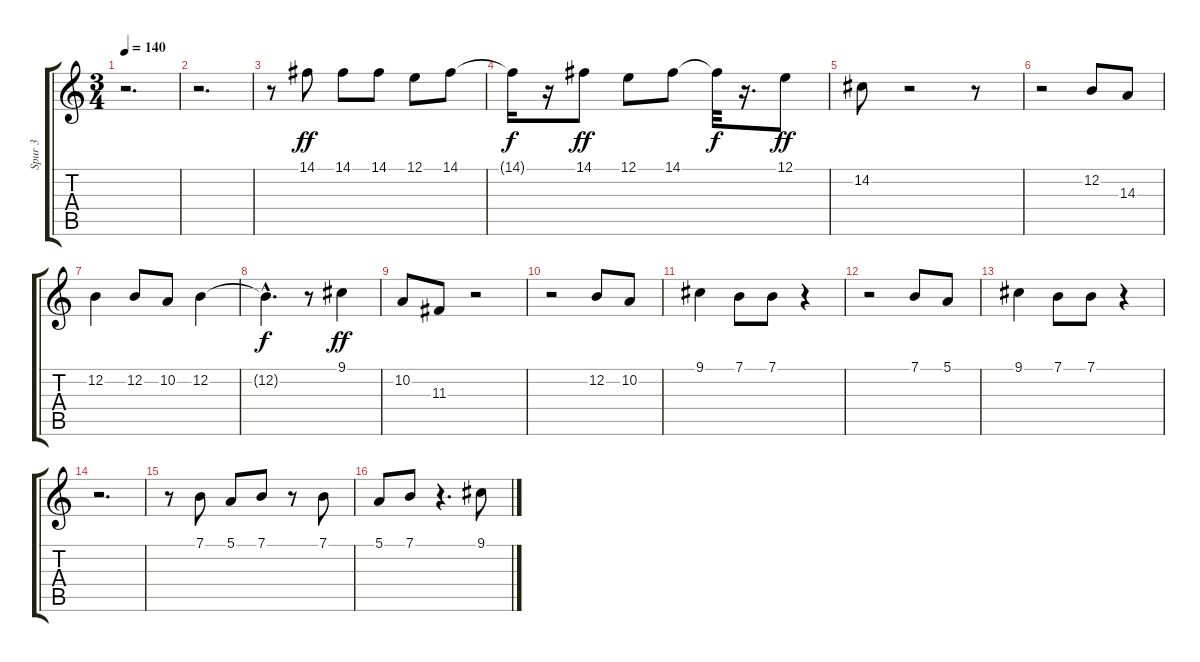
\track ("Spur 3" "Spur 3") {instrument blownbottle}
\staff {score tabs}
\tuning (E4 B3 G3 D3 A2 E2) {hide}
\ts (3 4)
\tempo 140
\clef g2
\ks c
r.2{d dy ff} |
r.2{d} |
r.8 14.1.8 14.1.8 14.1.8 12.1.8 14.1.8 |
14.1{t}.16{dy f} r.16 14.1.8{dy ff} 12.1.8 14.1.8 14.1{t}.32{dy f} r.16{d} 12.1.8{dy ff} |
14.2.8 r.2 r.8 |
r.2 12.2.8 14.3.8 |
12.2.4 12.2.8 10.2.8 12.2.4 |
12.2{hac t}.4{d dy f} r.8 9.1.4{dy ff} |
10.2.8 11.3.8 r.2 |
r.2 12.2.8 10.2.8 |
9.1.4 7.1.8 7.1.8 r.4 |
r.2 7.1.8 5.1.8 |
9.1.4 7.1.8 7.1.8 r.4 |
r.2{d} |
r.8 7.1.8 5.1.8 7.1.8 r.8 7.1.8 |
5.1.8 7.1.8 r.4{d} 9.1.8
